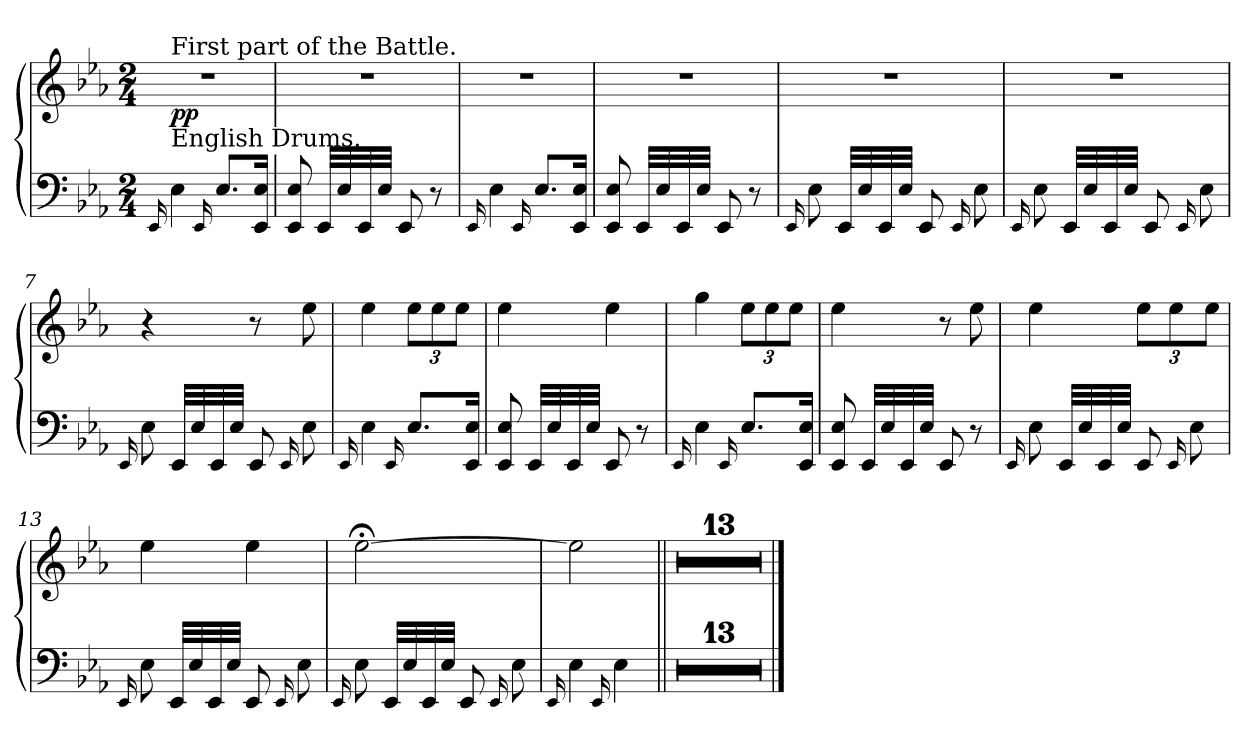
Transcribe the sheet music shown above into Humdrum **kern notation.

**kern	**kern	**dynam
*part1	*part1	*part1
*staff2	*staff1	*staff1/2
*clefF4	*clefG2	*
*k[b-e-a-]	*k[b-e-a-]	*
*E-:	*E-:	*
*M2/4	*M2/4	*
=1	=1	=1
16qqEE-i/	.	.
!	!LO:TX:a:t=First part of the Battle.	!
!LO:TX:a:t=English Drums.	!	!
!	!LO:N:vis=1	!
4E-i\	2r	pp
16qqEE-i/	.	.
8.E-i/L	.	.
16EE-i/ 16E-i/Jk	.	.
=2	=2	=2
!	!LO:N:vis=1	!
8EE-i/ 8E-i/	2r	.
32EE-i/LLL	.	.
32E-i/	.	.
32EE-i/	.	.
32E-i/JJJ	.	.
8EE-i/	.	.
8r	.	.
=3	=3	=3
16qqEE-i/	.	.
!	!LO:N:vis=1	!
4E-i\	2r	.
16qqEE-i/	.	.
8.E-i/L	.	.
16EE-i/ 16E-i/Jk	.	.
=4	=4	=4
!	!LO:N:vis=1	!
8EE-i/ 8E-i/	2r	.
32EE-i/LLL	.	.
32E-i/	.	.
32EE-i/	.	.
32E-i/JJJ	.	.
8EE-i/	.	.
8r	.	.
=5	=5	=5
16qqEE-i/	.	.
!	!LO:N:vis=1	!
8E-i\	2r	.
32EE-i/LLL	.	.
32E-i/	.	.
32EE-i/	.	.
32E-i/JJJ	.	.
8EE-i/	.	.
16qqEE-i/	.	.
8E-i\	.	.
!!LO:LB:g=z
=6	=6	=6
16qqEE-i/	.	.
!	!LO:N:vis=1	!
8E-i\	2r	.
32EE-i/LLL	.	.
32E-i/	.	.
32EE-i/	.	.
32E-i/JJJ	.	.
8EE-i/	.	.
16qqEE-i/	.	.
8E-i\	.	.
=7	=7	=7
16qqEE-i/	.	.
8E-i\	4r	.
32EE-i/LLL	.	.
32E-i/	.	.
32EE-i/	.	.
32E-i/JJJ	.	.
8EE-i/	8r	.
16qqEE-i/	.	.
8E-i\	8ee-i\	.
=8	=8	=8
16qqEE-i/	.	.
4E-i\	4ee-i\	.
16qqEE-i/	.	.
*	*Xbrackettup	*
8.E-i/L	12ee-i\L	.
.	12ee-i\	.
.	12ee-i\J	.
16EE-i/ 16E-i/Jk	.	.
=9	=9	=9
8EE-i/ 8E-i/	4ee-i\	.
32EE-i/LLL	.	.
32E-i/	.	.
32EE-i/	.	.
32E-i/JJJ	.	.
8EE-i/	4ee-i\	.
8r	.	.
=10	=10	=10
16qqEE-i/	.	.
4E-i\	4ggi\	.
16qqEE-i/	.	.
8.E-i/L	12ee-i\L	.
.	12ee-i\	.
.	12ee-i\J	.
16EE-i/ 16E-i/Jk	.	.
!!LO:LB:g=z
=11	=11	=11
8EE-i/ 8E-i/	4ee-i\	.
32EE-i/LLL	.	.
32E-i/	.	.
32EE-i/	.	.
32E-i/JJJ	.	.
8EE-i/	8r	.
8r	8ee-i\	.
=12	=12	=12
16qqEE-i/	.	.
8E-i\	4ee-i\	.
32EE-i/LLL	.	.
32E-i/	.	.
32EE-i/	.	.
32E-i/JJJ	.	.
8EE-i/	12ee-i\L	.
.	12ee-i\	.
16qqEE-i/	.	.
8E-i\	.	.
.	12ee-i\J	.
=13	=13	=13
16qqEE-i/	.	.
8E-i\	4ee-i\	.
32EE-i/LLL	.	.
32E-i/	.	.
32EE-i/	.	.
32E-i/JJJ	.	.
8EE-i/	4ee-i\	.
16qqEE-i/	.	.
8E-i\	.	.
=14	=14	=14
16qqEE-i/	.	.
8E-i\	[2ee-;<i\	.
32EE-i/LLL	.	.
32E-i/	.	.
32EE-i/	.	.
32E-i/JJJ	.	.
8EE-i/	.	.
16qqEE-i/	.	.
8E-i\	.	.
=15	=15	=15
16qqEE-i/	.	.
4E-i\	2ee-i\]	.
16qqEE-i/	.	.
4E-i\	.	.
!!LO:LB:g=z
=16||	=16||	=16||
!LO:N:vis=1	!LO:N:vis=1	!
2r	2r	.
=17	=17	=17
!LO:N:vis=1	!LO:N:vis=1	!
2r	2r	.
=18	=18	=18
!LO:N:vis=1	!LO:N:vis=1	!
2r	2r	.
=19	=19	=19
!LO:N:vis=1	!LO:N:vis=1	!
2r	2r	.
=20	=20	=20
!LO:N:vis=1	!LO:N:vis=1	!
2r	2r	.
=21	=21	=21
!LO:N:vis=1	!LO:N:vis=1	!
2r	2r	.
=22	=22	=22
!LO:N:vis=1	!LO:N:vis=1	!
2r	2r	.
=23	=23	=23
!LO:N:vis=1	!LO:N:vis=1	!
2r	2r	.
=24	=24	=24
!LO:N:vis=1	!LO:N:vis=1	!
2r	2r	.
=25	=25	=25
!LO:N:vis=1	!LO:N:vis=1	!
2r	2r	.
=26	=26	=26
!LO:N:vis=1	!LO:N:vis=1	!
2r	2r	.
=27	=27	=27
!LO:N:vis=1	!LO:N:vis=1	!
2r	2r	.
=28	=28	=28
!LO:N:vis=1	!LO:N:vis=1	!
2r	2r	.
==	==	==
*-	*-	*-
